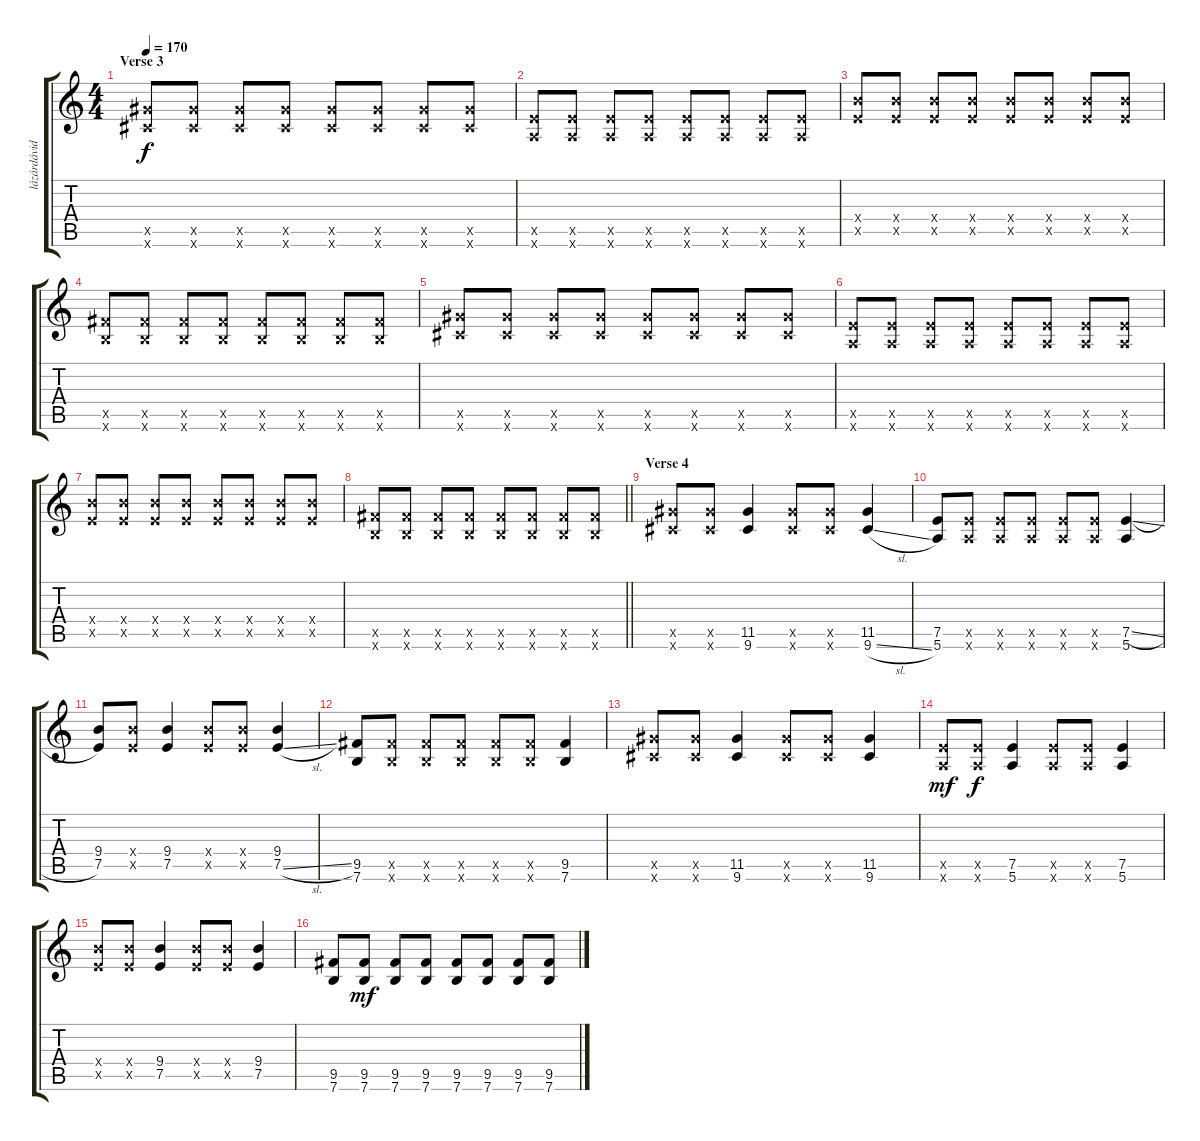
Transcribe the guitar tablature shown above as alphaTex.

\track ("lázárdávid - Gitár 1" "lázárdávid") {instrument distortionguitar}
\staff {score tabs}
\tuning (E4 B3 G3 D3 A2 E2) {hide}
\ts (4 4)
\section ("" "Verse 3")
\tempo 170
\clef g2
\ks c
(11.5{x} 9.6{x}).8{dy f} (11.5{x} 9.6{x}).8 (11.5{x} 9.6{x}).8 (11.5{x} 9.6{x}).8 (11.5{x} 9.6{x}).8 (11.5{x} 9.6{x}).8 (11.5{x} 9.6{x}).8 (11.5{x} 9.6{x}).8 |
(7.5{x} 5.6{x}).8 (7.5{x} 5.6{x}).8 (7.5{x} 5.6{x}).8 (7.5{x} 5.6{x}).8 (7.5{x} 5.6{x}).8 (7.5{x} 5.6{x}).8 (7.5{x} 5.6{x}).8 (7.5{x} 5.6{x}).8 |
(9.4{x} 7.5{x}).8 (9.4{x} 7.5{x}).8 (9.4{x} 7.5{x}).8 (9.4{x} 7.5{x}).8 (9.4{x} 7.5{x}).8 (9.4{x} 7.5{x}).8 (9.4{x} 7.5{x}).8 (9.4{x} 7.5{x}).8 |
(9.5{x} 7.6{x}).8 (9.5{x} 7.6{x}).8 (9.5{x} 7.6{x}).8 (9.5{x} 7.6{x}).8 (9.5{x} 7.6{x}).8 (9.5{x} 7.6{x}).8 (9.5{x} 7.6{x}).8 (9.5{x} 7.6{x}).8 |
(11.5{x} 9.6{x}).8 (11.5{x} 9.6{x}).8 (11.5{x} 9.6{x}).8 (11.5{x} 9.6{x}).8 (11.5{x} 9.6{x}).8 (11.5{x} 9.6{x}).8 (11.5{x} 9.6{x}).8 (11.5{x} 9.6{x}).8 |
(7.5{x} 5.6{x}).8 (7.5{x} 5.6{x}).8 (7.5{x} 5.6{x}).8 (7.5{x} 5.6{x}).8 (7.5{x} 5.6{x}).8 (7.5{x} 5.6{x}).8 (7.5{x} 5.6{x}).8 (7.5{x} 5.6{x}).8 |
(9.4{x} 7.5{x}).8 (9.4{x} 7.5{x}).8 (9.4{x} 7.5{x}).8 (9.4{x} 7.5{x}).8 (9.4{x} 7.5{x}).8 (9.4{x} 7.5{x}).8 (9.4{x} 7.5{x}).8 (9.4{x} 7.5{x}).8 |
\barLineRight lightlight
(9.5{x} 7.6{x}).8 (9.5{x} 7.6{x}).8 (9.5{x} 7.6{x}).8 (9.5{x} 7.6{x}).8 (9.5{x} 7.6{x}).8 (9.5{x} 7.6{x}).8 (9.5{x} 7.6{x}).8 (9.5{x} 7.6{x}).8 |
\section ("" "Verse 4")
(11.5{x} 9.6{x}).8 (11.5{x} 9.6{x}).8 (11.5 9.6).4 (11.5{x} 9.6{x}).8 (11.5{x} 9.6{x}).8 (11.5 9.6{sl}).4 |
(7.5 5.6).8 (7.5{x} 5.6{x}).8 (7.5{x} 5.6{x}).8 (7.5{x} 5.6{x}).8 (7.5{x} 5.6{x}).8 (7.5{x} 5.6{x}).8 (7.5{sl} 5.6).4 |
(9.4 7.5).8 (9.4{x} 7.5{x}).8 (9.4 7.5).4 (9.4{x} 7.5{x}).8 (9.4{x} 7.5{x}).8 (9.4 7.5{sl}).4 |
(9.5 7.6).8 (9.5{x} 7.6{x}).8 (9.5{x} 7.6{x}).8 (9.5{x} 7.6{x}).8 (9.5{x} 7.6{x}).8 (9.5{x} 7.6{x}).8 (9.5 7.6).4 |
(11.5{x} 9.6{x}).8 (11.5{x} 9.6{x}).8 (11.5 9.6).4 (11.5{x} 9.6{x}).8 (11.5{x} 9.6{x}).8 (11.5 9.6).4 |
(7.5{x} 5.6{x}).8{dy mf} (7.5{x} 5.6{x}).8{dy f} (7.5 5.6).4 (7.5{x} 5.6{x}).8 (7.5{x} 5.6{x}).8 (7.5 5.6).4 |
(9.4{x} 7.5{x}).8 (9.4{x} 7.5{x}).8 (9.4 7.5).4 (9.4{x} 7.5{x}).8 (9.4{x} 7.5{x}).8 (9.4 7.5).4 |
(9.5 7.6).8 (9.5 7.6).8{dy mf} (9.5 7.6).8 (9.5 7.6).8 (9.5 7.6).8 (9.5 7.6).8 (9.5 7.6).8 (9.5 7.6).8
